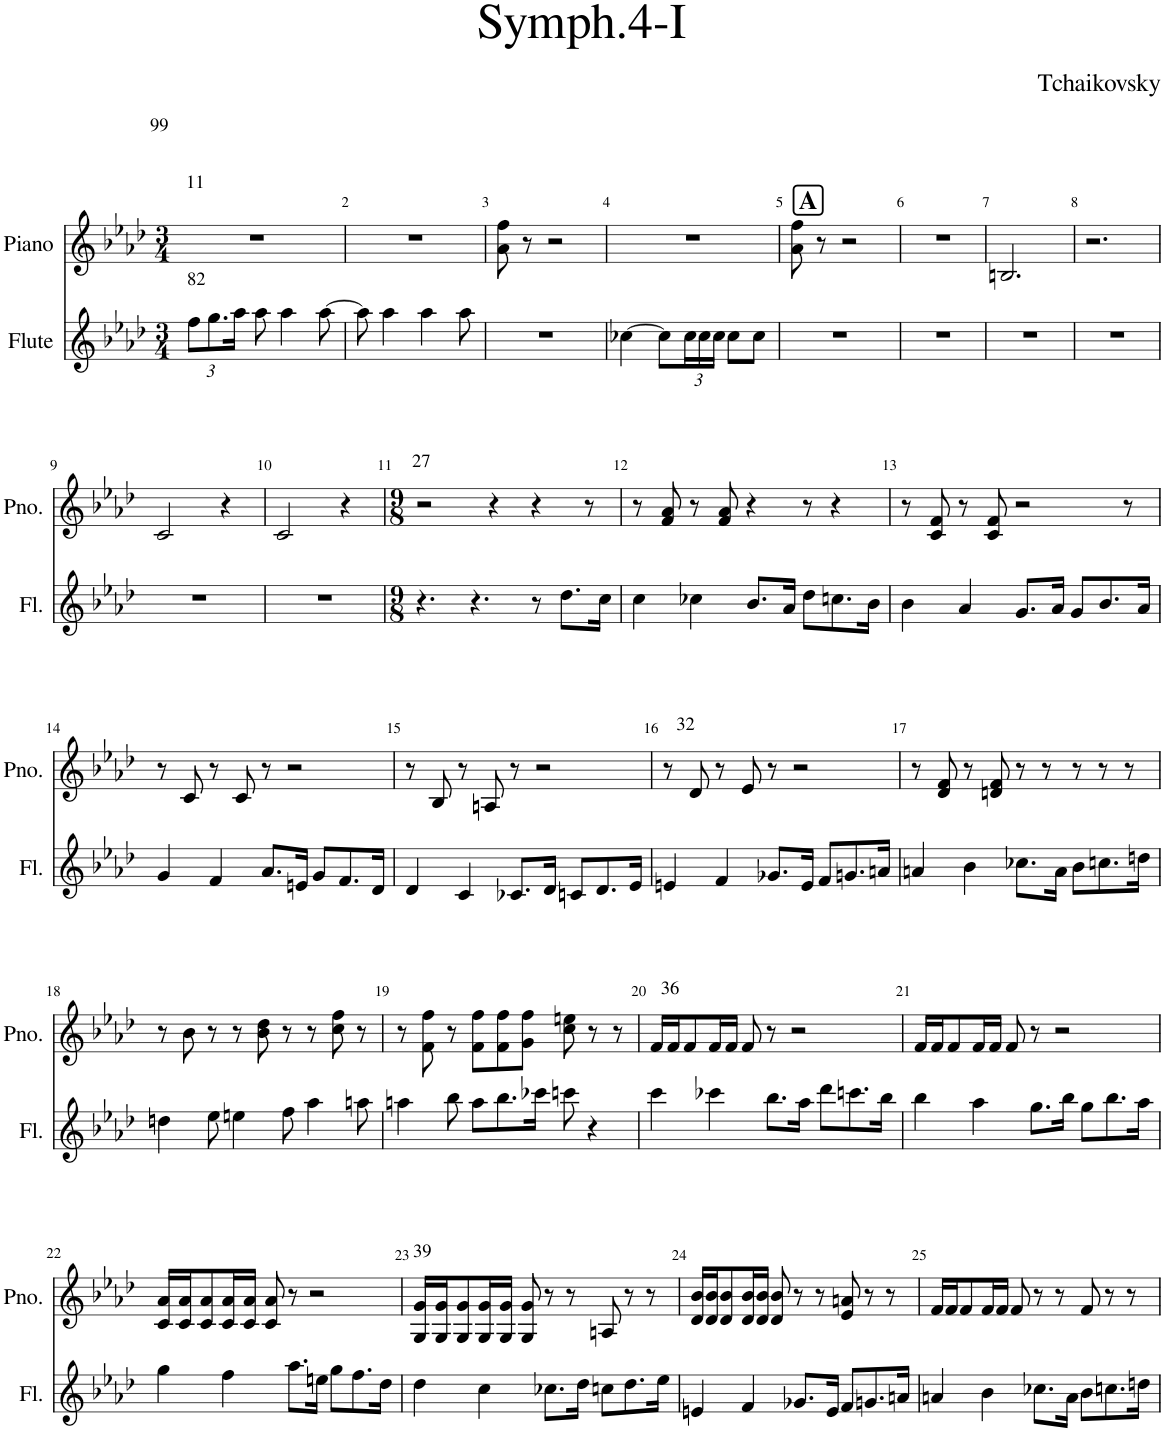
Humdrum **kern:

**kern	**kern
*part2	*part1
*staff2	*staff1
*I"Flute	*I"Piano
*I'Fl.	*I'Pno.
*clefG2	*clefG2
*k[b-e-a-d-]	*k[b-e-a-d-]
*M3/4	*M3/4
*Xbrackettup	*
=1	=1
!	!LO:TX:a:t=11
!	!LO:TX:a:t=99
!LO:TX:a:t=82	!
12ff\L	2.r
12.gg\	.
24aa-\Jk	.
8aa-\	.
4aa-\	.
[8aa-\	.
=2	=2
8aa-\]	2.r
4aa-\	.
4aa-\	.
8aa-\	.
=3	=3
2.r	8a-\ 8ff\
.	8r
.	2r
=4	=4
[4cc-X\	2.r
8cc-\L]	.
24cc-\L	.
24cc-\	.
24cc-\JJ	.
8cc-\L	.
8cc-\J	.
!!LO:REH:place=s1:a:B:cj:fs=14:t=A
=5	=5
2.r	8a-\ 8ff\
.	8r
.	2r
=6	=6
2.r	2.r
=7	=7
2.r	2.Bn/
=8	=8
2.r	2.r
!!LO:LB:g=z
=9	=9
2.r	2c/
.	4r
=10	=10
2.r	2c/
.	4r
=11	=11
*M9/8	*M9/8
!	!LO:TX:a:t=27
4.r	2r
4.r	.
.	4r
8r	4r
8.dd-\L	.
.	8r
16cc\Jk	.
=12	=12
4cc\	8r
.	8f/ 8a-/
4cc-X\	8r
.	8f/ 8a-/
8.b-/L	4r
16a-/Jk	.
8dd-\L	8r
8.ccn\	4r
16b-\Jk	.
=13	=13
4b-\	8r
.	8c/ 8f/
4a-/	8r
.	8c/ 8f/
8.g/L	2r
16a-/Jk	.
8g/L	.
8.b-/	.
.	8r
16a-/Jk	.
!!LO:LB:g=z
=14	=14
4g/	8r
.	8c/
4f/	8r
.	8c/
8.a-/L	8r
.	2r
16en/Jk	.
8g/L	.
8.f/	.
16d-/Jk	.
=15	=15
4d-/	8r
.	8B-/
4c/	8r
.	8An/
8.c-X/L	8r
.	2r
16d-/Jk	.
8cn/L	.
8.d-/	.
16e-/Jk	.
=16	=16
4en/	8r
!	!LO:TX:a:t=32
.	8d-/
4f/	8r
.	8e-/
8.g-X/L	8r
.	2r
16e/Jk	.
8f/L	.
8.gn/	.
16an/Jk	.
=17	=17
4an/	8r
.	8d-/ 8f/
4b-\	8r
.	8dn/ 8f/
8.cc-X\L	8r
.	8r
16a\Jk	.
8b-\L	8r
8.ccn\	8r
.	8r
16ddn\Jk	.
!!LO:LB:g=z
=18	=18
4ddn\	8r
.	8b-\
8ee-\	8r
4een\	8r
.	8b-\ 8dd-\
8ff\	8r
4aa-\	8r
.	8cc\ 8ff\
8aan\	8r
=19	=19
4aan\	8r
.	8f\ 8ff\
8bb-\	8r
8aa\L	8f\ 8ff\L
8.bb-\	8f\ 8ff\
.	8g\ 8ff\J
16ccc-X\Jk	.
8cccn\	8cc\ 8een\
4r	8r
.	8r
=20	=20
!	!LO:TX:a:t=36
4ccc\	16f/LL
.	16f/J
.	8f/
4ccc-X\	16f/L
.	16f/JJ
.	8f/
8.bb-\L	8r
.	2r
16aa-\Jk	.
8ddd-\L	.
8.cccn\	.
16bb-\Jk	.
=21	=21
4bb-\	16f/LL
.	16f/J
.	8f/
4aa-\	16f/L
.	16f/JJ
.	8f/
8.gg\L	8r
.	2r
16bb-\Jk	.
8gg\L	.
8.bb-\	.
16aa-\Jk	.
!!LO:LB:g=z
=22	=22
4gg\	16c/ 16a-/LL
.	16c/ 16a-/J
.	8c/ 8a-/
4ff\	16c/ 16a-/L
.	16c/ 16a-/JJ
.	8c/ 8a-/
8.aa-\L	8r
.	2r
16een\Jk	.
8gg\L	.
8.ff\	.
16dd-\Jk	.
=23	=23
!	!LO:TX:a:t=39
4dd-\	16G/ 16g/LL
.	16G/ 16g/J
.	8G/ 8g/
4cc\	16G/ 16g/L
.	16G/ 16g/JJ
.	8G/ 8g/
8.cc-X\L	8r
.	8r
16dd-\Jk	.
8ccn\L	8An/
8.dd-\	8r
.	8r
16ee-\Jk	.
=24	=24
4en/	16d-/ 16b-/LL
.	16d-/ 16b-/J
.	8d-/ 8b-/
4f/	16d-/ 16b-/L
.	16d-/ 16b-/JJ
.	8d-/ 8b-/
8.g-X/L	8r
.	8r
16e/Jk	.
8f/L	8e-/ 8an/
8.gn/	8r
.	8r
16an/Jk	.
=25	=25
4an/	16f/LL
.	16f/J
.	8f/
4b-\	16f/L
.	16f/JJ
.	8f/
8.cc-X\L	8r
.	8r
16a\Jk	.
8b-\L	8f/
8.ccn\	8r
.	8r
16ddn\Jk	.
=	=
*-	*-
